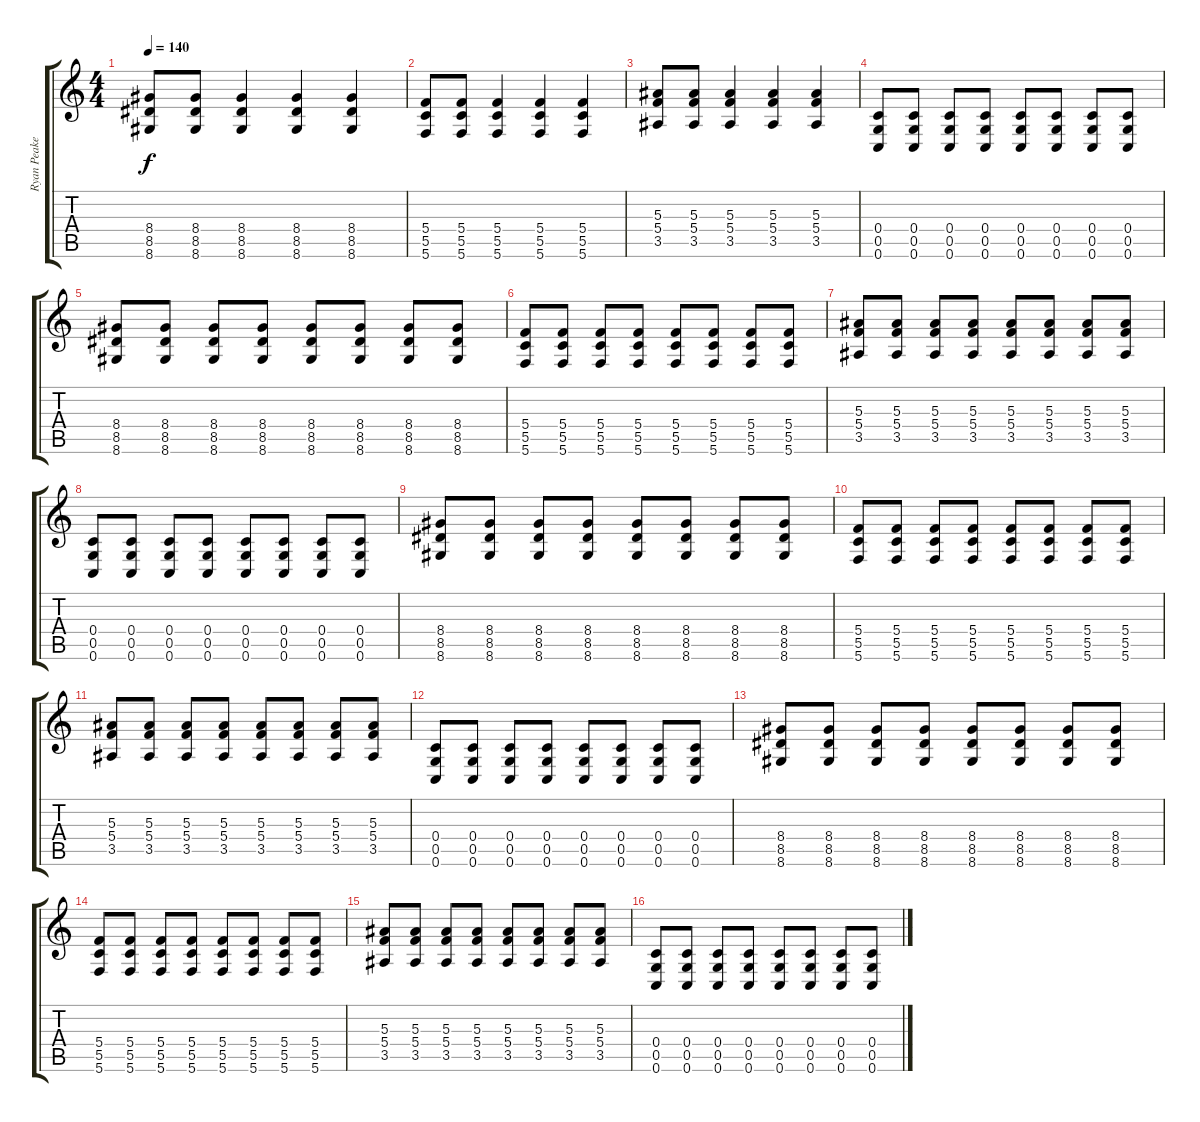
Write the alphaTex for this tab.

\track ("Ryan Peake" "Ryan Peake") {instrument distortionguitar}
\staff {score tabs}
\tuning (D4 A3 F3 C3 G2 C2) {hide}
\ts (4 4)
\tempo 140
\clef g2
\ks c
(8.4 8.5 8.6).8{dy f} (8.4 8.5 8.6).8 (8.4 8.5 8.6).4 (8.4 8.5 8.6).4 (8.4 8.5 8.6).4 |
(5.4 5.5 5.6).8 (5.4 5.5 5.6).8 (5.4 5.5 5.6).4 (5.4 5.5 5.6).4 (5.4 5.5 5.6).4 |
(5.3 5.4 3.5).8 (5.3 5.4 3.5).8 (5.3 5.4 3.5).4 (5.3 5.4 3.5).4 (5.3 5.4 3.5).4 |
(0.4 0.5 0.6).8 (0.4 0.5 0.6).8 (0.4 0.5 0.6).8 (0.4 0.5 0.6).8 (0.4 0.5 0.6).8 (0.4 0.5 0.6).8 (0.4 0.5 0.6).8 (0.4 0.5 0.6).8 |
(8.4 8.5 8.6).8 (8.4 8.5 8.6).8 (8.4 8.5 8.6).8 (8.4 8.5 8.6).8 (8.4 8.5 8.6).8 (8.4 8.5 8.6).8 (8.4 8.5 8.6).8 (8.4 8.5 8.6).8 |
(5.4 5.5 5.6).8 (5.4 5.5 5.6).8 (5.4 5.5 5.6).8 (5.4 5.5 5.6).8 (5.4 5.5 5.6).8 (5.4 5.5 5.6).8 (5.4 5.5 5.6).8 (5.4 5.5 5.6).8 |
(5.3 5.4 3.5).8 (5.3 5.4 3.5).8 (5.3 5.4 3.5).8 (5.3 5.4 3.5).8 (5.3 5.4 3.5).8 (5.3 5.4 3.5).8 (5.3 5.4 3.5).8 (5.3 5.4 3.5).8 |
(0.4 0.5 0.6).8 (0.4 0.5 0.6).8 (0.4 0.5 0.6).8 (0.4 0.5 0.6).8 (0.4 0.5 0.6).8 (0.4 0.5 0.6).8 (0.4 0.5 0.6).8 (0.4 0.5 0.6).8 |
(8.4 8.5 8.6).8 (8.4 8.5 8.6).8 (8.4 8.5 8.6).8 (8.4 8.5 8.6).8 (8.4 8.5 8.6).8 (8.4 8.5 8.6).8 (8.4 8.5 8.6).8 (8.4 8.5 8.6).8 |
(5.4 5.5 5.6).8 (5.4 5.5 5.6).8 (5.4 5.5 5.6).8 (5.4 5.5 5.6).8 (5.4 5.5 5.6).8 (5.4 5.5 5.6).8 (5.4 5.5 5.6).8 (5.4 5.5 5.6).8 |
(5.3 5.4 3.5).8 (5.3 5.4 3.5).8 (5.3 5.4 3.5).8 (5.3 5.4 3.5).8 (5.3 5.4 3.5).8 (5.3 5.4 3.5).8 (5.3 5.4 3.5).8 (5.3 5.4 3.5).8 |
(0.4 0.5 0.6).8 (0.4 0.5 0.6).8 (0.4 0.5 0.6).8 (0.4 0.5 0.6).8 (0.4 0.5 0.6).8 (0.4 0.5 0.6).8 (0.4 0.5 0.6).8 (0.4 0.5 0.6).8 |
(8.4 8.5 8.6).8 (8.4 8.5 8.6).8 (8.4 8.5 8.6).8 (8.4 8.5 8.6).8 (8.4 8.5 8.6).8 (8.4 8.5 8.6).8 (8.4 8.5 8.6).8 (8.4 8.5 8.6).8 |
(5.4 5.5 5.6).8 (5.4 5.5 5.6).8 (5.4 5.5 5.6).8 (5.4 5.5 5.6).8 (5.4 5.5 5.6).8 (5.4 5.5 5.6).8 (5.4 5.5 5.6).8 (5.4 5.5 5.6).8 |
(5.3 5.4 3.5).8 (5.3 5.4 3.5).8 (5.3 5.4 3.5).8 (5.3 5.4 3.5).8 (5.3 5.4 3.5).8 (5.3 5.4 3.5).8 (5.3 5.4 3.5).8 (5.3 5.4 3.5).8 |
(0.4 0.5 0.6).8 (0.4 0.5 0.6).8 (0.4 0.5 0.6).8 (0.4 0.5 0.6).8 (0.4 0.5 0.6).8 (0.4 0.5 0.6).8 (0.4 0.5 0.6).8 (0.4 0.5 0.6).8
